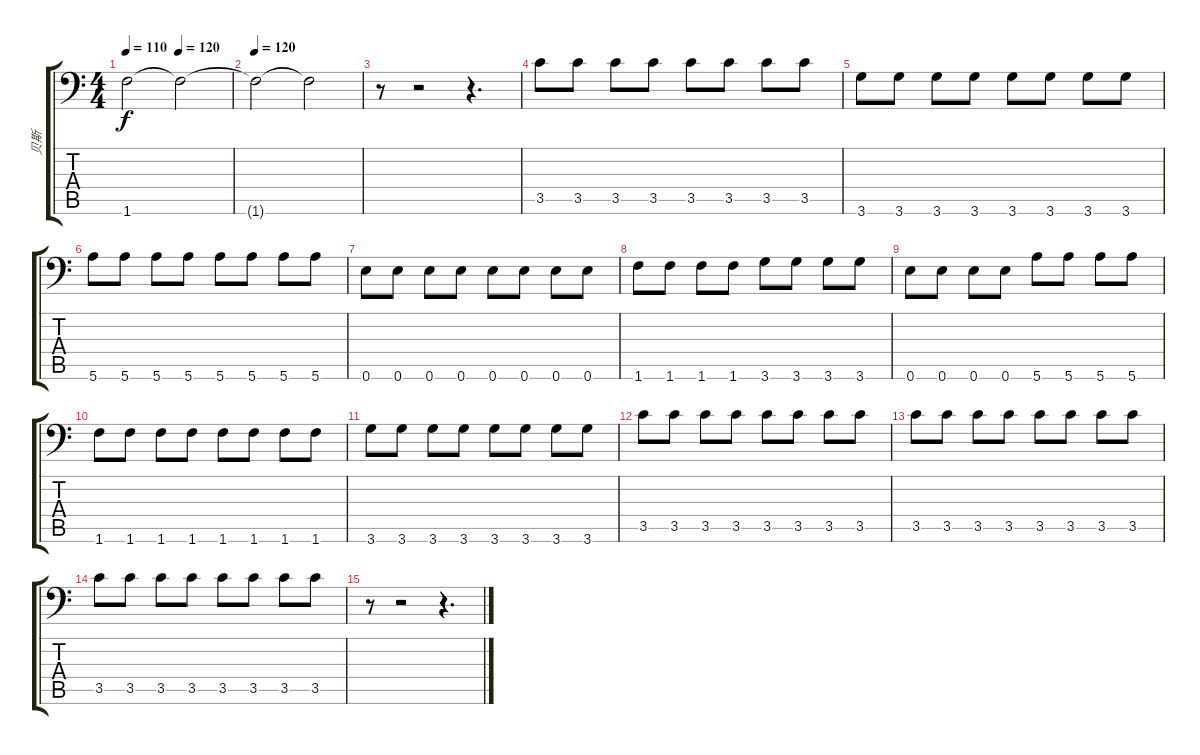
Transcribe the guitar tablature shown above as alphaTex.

\track ("贝斯" "贝斯") {instrument fretlessbass}
\staff {score tabs}
\tuning (E4 B3 G3 D3 A2 E2) {hide}
\ts (4 4)
\tempo 110
\tempo (120 0.5)
\clef f4
\ks c
1.6.2{dy f} 1.6{t}.2 |
\tempo 120
1.6{t}.2 1.6{t}.2 |
r.8 r.2 r.4{d} |
3.5.8 3.5.8 3.5.8 3.5.8 3.5.8 3.5.8 3.5.8 3.5.8 |
3.6.8 3.6.8 3.6.8 3.6.8 3.6.8 3.6.8 3.6.8 3.6.8 |
5.6.8 5.6.8 5.6.8 5.6.8 5.6.8 5.6.8 5.6.8 5.6.8 |
0.6.8 0.6.8 0.6.8 0.6.8 0.6.8 0.6.8 0.6.8 0.6.8 |
1.6.8 1.6.8 1.6.8 1.6.8 3.6.8 3.6.8 3.6.8 3.6.8 |
0.6.8 0.6.8 0.6.8 0.6.8 5.6.8 5.6.8 5.6.8 5.6.8 |
1.6.8 1.6.8 1.6.8 1.6.8 1.6.8 1.6.8 1.6.8 1.6.8 |
3.6.8 3.6.8 3.6.8 3.6.8 3.6.8 3.6.8 3.6.8 3.6.8 |
3.5.8 3.5.8 3.5.8 3.5.8 3.5.8 3.5.8 3.5.8 3.5.8 |
3.5.8 3.5.8 3.5.8 3.5.8 3.5.8 3.5.8 3.5.8 3.5.8 |
3.5.8 3.5.8 3.5.8 3.5.8 3.5.8 3.5.8 3.5.8 3.5.8 |
r.8 r.2 r.4{d}
